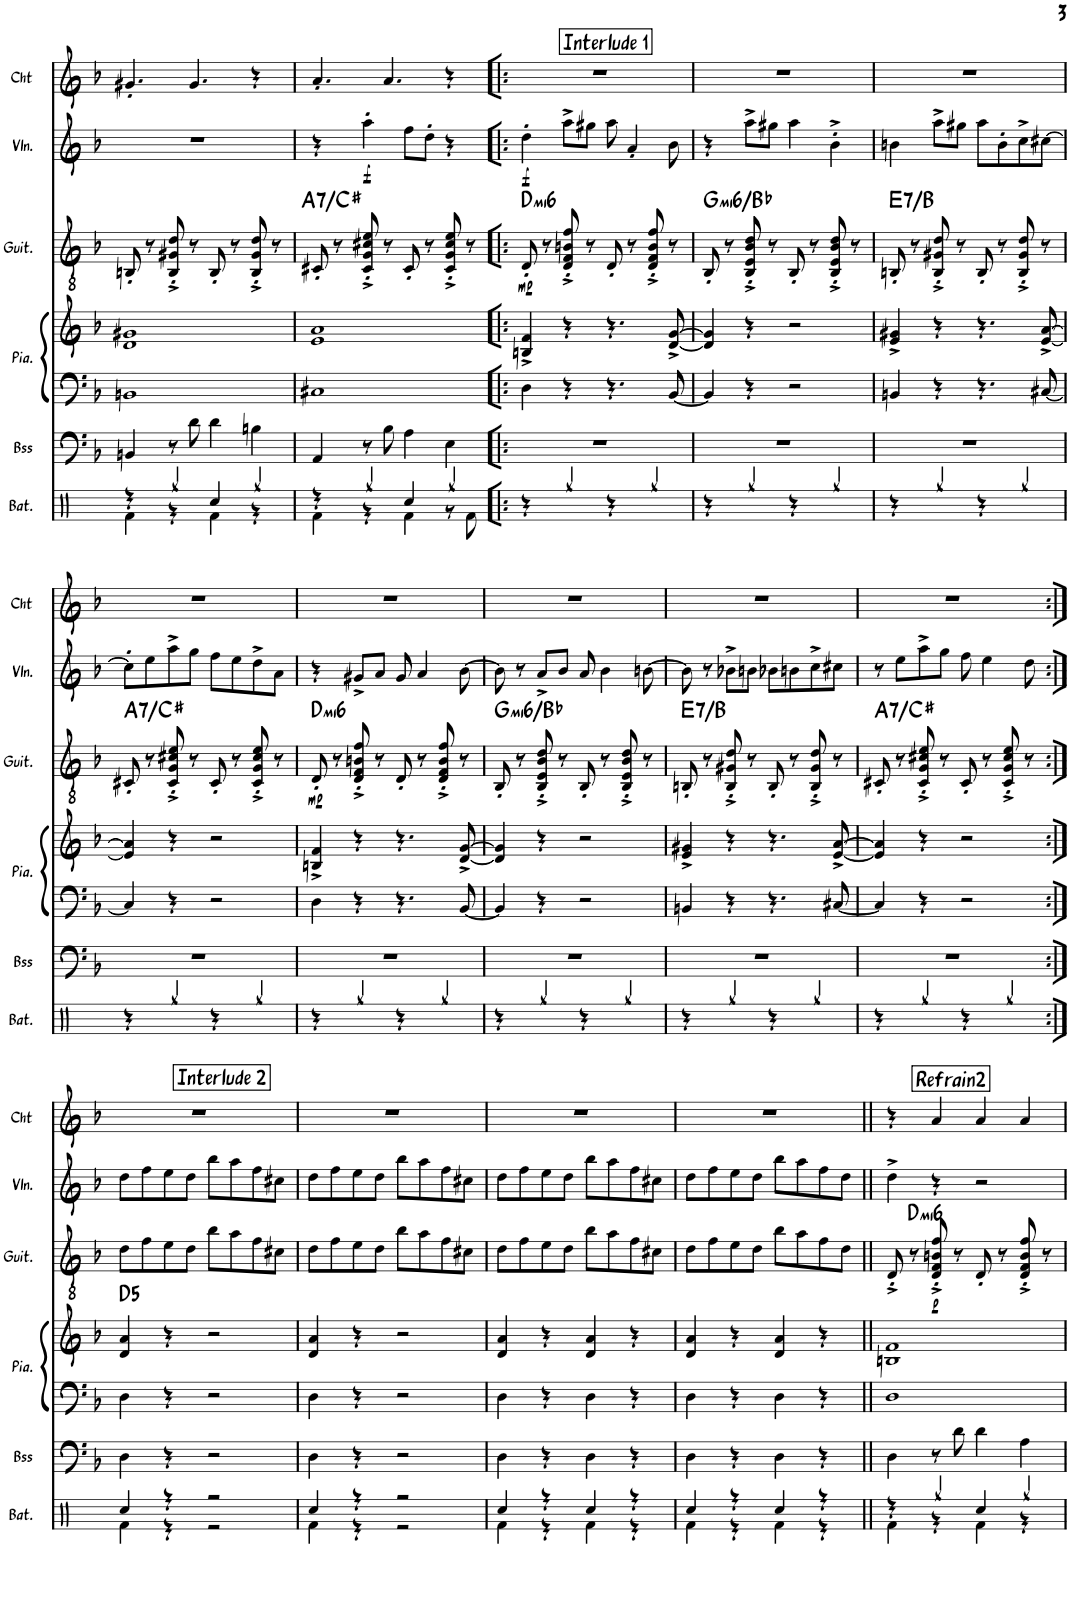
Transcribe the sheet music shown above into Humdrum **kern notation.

**kern	**kern	**kern	**kern	**harte	**kern	**dynam	**harte	**kern	**dynam	**kern
*part6	*part5	*part4	*part4	*part4	*part3	*part3	*part3	*part2	*part2	*part1
*staff7	*staff6	*staff5	*staff4	*	*staff3	*staff3	*	*staff2	*staff2	*staff1
*I"Batterie	*I"Basse	*I"Piano	*	*	*I"Guitare	*	*	*I"Violon	*	*I"Chant
*I'Bat.	*I'Bss	*I'Pia.	*	*	*I'Guit.	*	*	*I'Vln.	*	*I'Cht
!!LO:PB:g=z
*clefX	*clefF4	*clefF4	*clefG2	*	*clefGv2	*	*	*clefG2	*	*clefG2
*	*Trd7c12	*	*	*	*	*	*	*	*	*
*k[]	*k[b-]	*k[b-]	*k[b-]	*	*k[b-]	*	*	*k[b-]	*	*k[b-]
*M4/4	*M4/4	*M4/4	*M4/4	*	*M4/4	*	*	*M4/4	*	*M4/4
=26	=26	=26	=26	=26	=26	=26	=26	=26	=26	=26
*^	*	*	*	*	*	*	*	*	*	*
4r	4Rf\	4BBn/	1BBn	1d 1g#X	.	8BBn'/	.	.	1r	.	4.g#X'/
.	.	.	.	.	.	8r	.	.	.	.	.
4Rgg/	4r	8r	.	.	.	8BB/'^ 8G#X/'^ 8d/'^	.	.	.	.	.
.	.	8d\	.	.	.	8r	.	.	.	.	4.g#/
4Rcc/	4Rf\	4d\	.	.	.	8BB'/	.	.	.	.	.
.	.	.	.	.	.	8r	.	.	.	.	.
4Rgg/	4r	4Bn\	.	.	.	8BB/'^ 8G#/'^ 8d/'^	.	.	.	.	4r
.	.	.	.	.	.	8r	.	.	.	.	.
=27	=27	=27	=27	=27	=27	=27	=27	=27	=27	=27	=27
!	!	!	!	!	!	!	!	!LO:H:kt=7	!	!	!
4r	4Rf\	4AA/	1C#X	1e 1a	.	8C#X'/	.	A:7/3	4r	.	4.a'/
.	.	.	.	.	.	8r	.	.	.	.	.
!	!	!	!	!	!	!	!	!	!	!LO:DY:b	!
4Rgg/	4r	8r	.	.	.	8C#/'^ 8G/'^ 8c#X/'^ 8e/'^	.	.	4aa'\	f	.
.	.	8B-\	.	.	.	8r	.	.	.	.	4.a/
4Rcc/	4Rf\	4A\	.	.	.	8C#'/	.	.	8ff\L	.	.
.	.	.	.	.	.	8r	.	.	8dd'\J	.	.
4Rgg/	8r	4E\	.	.	.	8C#/'^ 8G/'^ 8c#/'^ 8e/'^	.	.	4r	.	4r
.	8Rf\	.	.	.	.	8r	.	.	.	.	.
!!LO:REH:place=s1:a:B:rj:fs=14:t=Interlude 1
=28!|:	=28!|:	=28!|:	=28!|:	=28!|:	=28!|:	=28!|:	=28!|:	=28!|:	=28!|:	=28!|:	=28!|:
!	!	!	!	!	!	!	!LO:DY:b	!LO:H:kt=mi6	!	!LO:DY:b	!
*v	*v	*	*	*	*	*	*	*	*	*	*
4r	1r	4D\	4Bn/^ 4f/^	.	8D'/	mp	D:min6	4dd'\	f	1r
.	.	.	.	.	8r	.	.	.	.	.
4Rgg/	.	4r	4r	.	8D/'^ 8F/'^ 8Bn/'^ 8f/'^	.	.	8aa^\L	.	.
.	.	.	.	.	8r	.	.	8gg#X\J	.	.
4r	.	4.r	4.r	.	8D'/	.	.	8aa\	.	.
.	.	.	.	.	8r	.	.	4a'/	.	.
4Rgg/	.	.	.	.	8D/'^ 8F/'^ 8B/'^ 8f/'^	.	.	.	.	.
.	.	[8BB-/	[8d/^ [8g/^	.	8r	.	.	8b-\	.	.
=29	=29	=29	=29	=29	=29	=29	=29	=29	=29	=29
!	!	!	!	!	!	!	!LO:H:kt=mi6	!	!	!
4r	1r	4BB-/]	4d/] 4g/]	.	8BB-'/	.	G:min6/b3	4r	.	1r
.	.	.	.	.	8r	.	.	.	.	.
4Rgg/	.	4r	4r	.	8BB-/'^ 8E/'^ 8B-/'^ 8d/'^	.	.	8aa^\L	.	.
.	.	.	.	.	8r	.	.	8gg#X\J	.	.
4r	.	2r	2r	.	8BB-'/	.	.	4aa\	.	.
.	.	.	.	.	8r	.	.	.	.	.
4Rgg/	.	.	.	.	8BB-/'^ 8E/'^ 8B-/'^ 8d/'^	.	.	4b-'^\	.	.
.	.	.	.	.	8r	.	.	.	.	.
=30	=30	=30	=30	=30	=30	=30	=30	=30	=30	=30
!	!	!	!	!	!	!	!LO:H:kt=7	!	!	!
4r	1r	4BBn/	4e/^ 4g#X/^	.	8BBn'/	.	E:7/5	4bn\	.	1r
.	.	.	.	.	8r	.	.	.	.	.
4Rgg/	.	4r	4r	.	8BB/'^ 8G#X/'^ 8d/'^	.	.	8aa^\L	.	.
.	.	.	.	.	8r	.	.	8gg#X\J	.	.
4r	.	4.r	4.r	.	8BB'/	.	.	8aa\L	.	.
.	.	.	.	.	8r	.	.	8b'\	.	.
4Rgg/	.	.	.	.	8BB/'^ 8G#/'^ 8d/'^	.	.	8cc^\	.	.
.	.	[8C#X/	[8e/^ [8a/^	.	8r	.	.	[8cc#X\J	.	.
!!LO:LB:g=z
=31	=31	=31	=31	=31	=31	=31	=31	=31	=31	=31
!	!	!	!	!	!	!	!LO:H:kt=7	!	!	!
4r	1r	4C#/]	4e/] 4a/]	.	8C#X'/	.	A:7/3	8cc#'\L]	.	1r
.	.	.	.	.	8r	.	.	8ee\	.	.
4Rgg/	.	4r	4r	.	8C#/'^ 8G/'^ 8c#X/'^ 8e/'^	.	.	8aa^\	.	.
.	.	.	.	.	8r	.	.	8gg\J	.	.
4r	.	2r	2r	.	8C#'/	.	.	8ff\L	.	.
.	.	.	.	.	8r	.	.	8ee\	.	.
4Rgg/	.	.	.	.	8C#/'^ 8G/'^ 8c#/'^ 8e/'^	.	.	8dd^\	.	.
.	.	.	.	.	8r	.	.	8a\J	.	.
=32	=32	=32	=32	=32	=32	=32	=32	=32	=32	=32
!	!	!	!	!	!	!LO:DY:b	!LO:H:kt=mi6	!	!	!
4r	1r	4D\	4Bn/^ 4f/^	.	8D'/	mp	D:min6	4r	.	1r
.	.	.	.	.	8r	.	.	.	.	.
4Rgg/	.	4r	4r	.	8D/'^ 8F/'^ 8Bn/'^ 8f/'^	.	.	8g#X^/L	.	.
.	.	.	.	.	8r	.	.	8a/J	.	.
4r	.	4.r	4.r	.	8D'/	.	.	8g#/	.	.
.	.	.	.	.	8r	.	.	4a/	.	.
4Rgg/	.	.	.	.	8D/'^ 8F/'^ 8B/'^ 8f/'^	.	.	.	.	.
.	.	[8BB-/	[8d/^ [8g/^	.	8r	.	.	[8b-\	.	.
=33	=33	=33	=33	=33	=33	=33	=33	=33	=33	=33
!	!	!	!	!	!	!	!LO:H:kt=mi6	!	!	!
4r	1r	4BB-/]	4d/] 4g/]	.	8BB-'/	.	G:min6/b3	8b-\]	.	1r
.	.	.	.	.	8r	.	.	8r	.	.
4Rgg/	.	4r	4r	.	8BB-/'^ 8E/'^ 8B-/'^ 8d/'^	.	.	8a^/L	.	.
.	.	.	.	.	8r	.	.	8b-/J	.	.
4r	.	2r	2r	.	8BB-'/	.	.	8a/	.	.
.	.	.	.	.	8r	.	.	4b-\	.	.
4Rgg/	.	.	.	.	8BB-/'^ 8E/'^ 8B-/'^ 8d/'^	.	.	.	.	.
.	.	.	.	.	8r	.	.	[8bn\	.	.
=34	=34	=34	=34	=34	=34	=34	=34	=34	=34	=34
!	!	!	!	!	!	!	!LO:H:kt=7	!	!	!
4r	1r	4BBn/	4e/^ 4g#X/^	.	8BBn'/	.	E:7/5	8b\]	.	1r
.	.	.	.	.	8r	.	.	8r	.	.
4Rgg/	.	4r	4r	.	8BB/'^ 8G#X/'^ 8d/'^	.	.	8b-X^\L	.	.
.	.	.	.	.	8r	.	.	8bn\J	.	.
4r	.	4.r	4.r	.	8BB'/	.	.	8b-X\L	.	.
.	.	.	.	.	8r	.	.	8bn\	.	.
4Rgg/	.	.	.	.	8BB/'^ 8G#/'^ 8d/'^	.	.	8cc^\	.	.
.	.	[8C#X/	[8e/^ [8a/^	.	8r	.	.	8cc#X\J	.	.
=35	=35	=35	=35	=35	=35	=35	=35	=35	=35	=35
!	!	!	!	!	!	!	!LO:H:kt=7	!	!	!
4r	1r	4C#/]	4e/] 4a/]	.	8C#X'/	.	A:7/3	8r	.	1r
.	.	.	.	.	8r	.	.	8ee\L	.	.
4Rgg/	.	4r	4r	.	8C#/'^ 8G/'^ 8c#X/'^ 8e/'^	.	.	8aa^\	.	.
.	.	.	.	.	8r	.	.	8gg\J	.	.
4r	.	2r	2r	.	8C#'/	.	.	8ff\	.	.
.	.	.	.	.	8r	.	.	4ee\	.	.
4Rgg/	.	.	.	.	8C#/'^ 8G/'^ 8c#/'^ 8e/'^	.	.	.	.	.
.	.	.	.	.	8r	.	.	8dd\	.	.
!!LO:LB:g=z
!!LO:REH:place=s1:a:B:rj:fs=14:t=Interlude 2
=36:|!	=36:|!	=36:|!	=36:|!	=36:|!	=36:|!	=36:|!	=36:|!	=36:|!	=36:|!	=36:|!
*^	*	*	*	*	*	*	*	*	*	*
!	!	!	!	!	!LO:H:kt=5	!	!	!	!	!	!
4Rcc/	4Rf\	4D\	4D\	4d/ 4a/	D:(1,5)	8d\L	.	.	8dd\L	.	1r
.	.	.	.	.	.	8f\	.	.	8ff\	.	.
4r	4r	4r	4r	4r	.	8e\	.	.	8ee\	.	.
.	.	.	.	.	.	8d\J	.	.	8dd\J	.	.
2r	2r	2r	2r	2r	.	8b-\L	.	.	8bb-\L	.	.
.	.	.	.	.	.	8a\	.	.	8aa\	.	.
.	.	.	.	.	.	8f\	.	.	8ff\	.	.
.	.	.	.	.	.	8c#X\J	.	.	8cc#X\J	.	.
=37	=37	=37	=37	=37	=37	=37	=37	=37	=37	=37	=37
4Rcc/	4Rf\	4D\	4D\	4d/ 4a/	.	8d\L	.	.	8dd\L	.	1r
.	.	.	.	.	.	8f\	.	.	8ff\	.	.
4r	4r	4r	4r	4r	.	8e\	.	.	8ee\	.	.
.	.	.	.	.	.	8d\J	.	.	8dd\J	.	.
2r	2r	2r	2r	2r	.	8b-\L	.	.	8bb-\L	.	.
.	.	.	.	.	.	8a\	.	.	8aa\	.	.
.	.	.	.	.	.	8f\	.	.	8ff\	.	.
.	.	.	.	.	.	8c#X\J	.	.	8cc#X\J	.	.
=38	=38	=38	=38	=38	=38	=38	=38	=38	=38	=38	=38
4Rcc/	4Rf\	4D\	4D\	4d/ 4a/	.	8d\L	.	.	8dd\L	.	1r
.	.	.	.	.	.	8f\	.	.	8ff\	.	.
4r	4r	4r	4r	4r	.	8e\	.	.	8ee\	.	.
.	.	.	.	.	.	8d\J	.	.	8dd\J	.	.
4Rcc/	4Rf\	4D\	4D\	4d/ 4a/	.	8b-\L	.	.	8bb-\L	.	.
.	.	.	.	.	.	8a\	.	.	8aa\	.	.
4r	4r	4r	4r	4r	.	8f\	.	.	8ff\	.	.
.	.	.	.	.	.	8c#X\J	.	.	8cc#X\J	.	.
=39	=39	=39	=39	=39	=39	=39	=39	=39	=39	=39	=39
4Rcc/	4Rf\	4D\	4D\	4d/ 4a/	.	8d\L	.	.	8dd\L	.	1r
.	.	.	.	.	.	8f\	.	.	8ff\	.	.
4r	4r	4r	4r	4r	.	8e\	.	.	8ee\	.	.
.	.	.	.	.	.	8d\J	.	.	8dd\J	.	.
4Rcc/	4Rf\	4D\	4D\	4d/ 4a/	.	8b-\L	.	.	8bb-\L	.	.
.	.	.	.	.	.	8a\	.	.	8aa\	.	.
4r	4r	4r	4r	4r	.	8f\	.	.	8ff\	.	.
.	.	.	.	.	.	8d\J	.	.	8dd\J	.	.
!!LO:REH:place=s1:a:B:rj:fs=14:t=Refrain2
=40||	=40||	=40||	=40||	=40||	=40||	=40||	=40||	=40||	=40||	=40||	=40||
!	!	!	!	!	!	!	!	!LO:H:kt=mi6	!	!	!
4r	4Rf\	4D\	1D	1Bn 1f	.	8D'^/	.	D:min6	4dd^\	.	4r
.	.	.	.	.	.	8r	.	.	.	.	.
!	!	!	!	!	!	!	!LO:DY:b	!	!	!	!
4Rgg/	4r	8r	.	.	.	8D/'^ 8F/'^ 8Bn/'^ 8f/'^	p	.	4r	.	4a/
.	.	8d\	.	.	.	8r	.	.	.	.	.
4Rcc/	4Rf\	4d\	.	.	.	8D'/	.	.	2r	.	4a/
.	.	.	.	.	.	8r	.	.	.	.	.
4Rgg/	4r	4A\	.	.	.	8D/'^ 8F/'^ 8B/'^ 8f/'^	.	.	.	.	4a/
.	.	.	.	.	.	8r	.	.	.	.	.
*v	*v	*	*	*	*	*	*	*	*	*	*
=	=	=	=	=	=	=	=	=	=	=
*-	*-	*-	*-	*-	*-	*-	*-	*-	*-	*-
